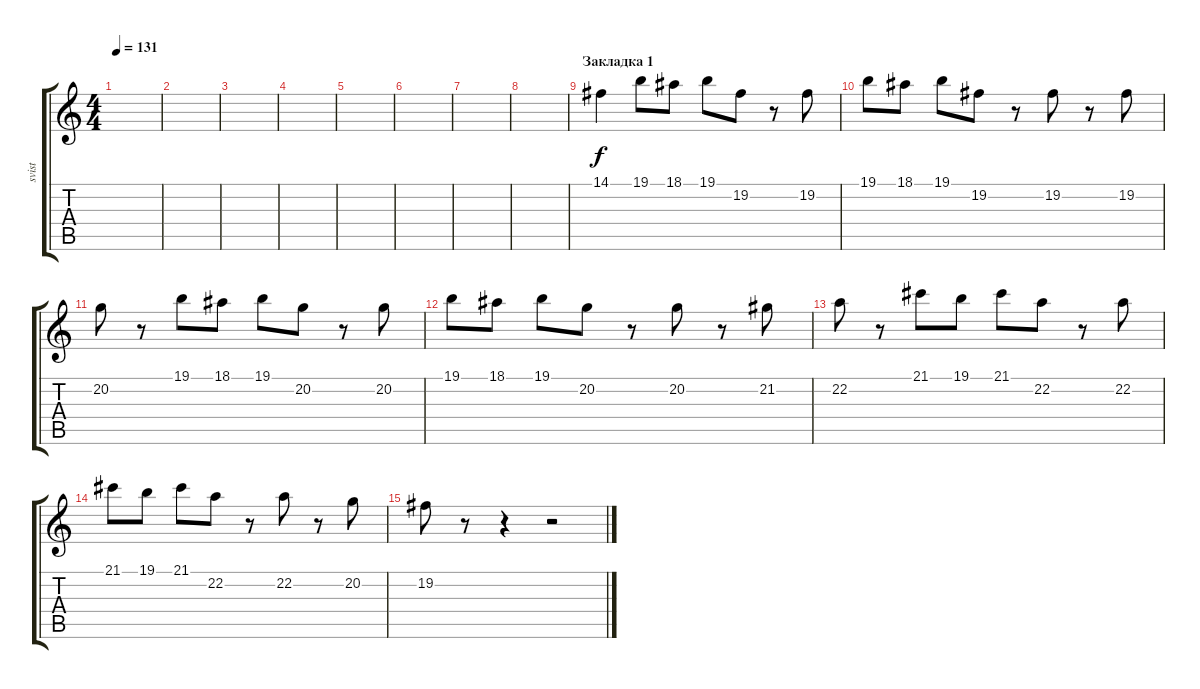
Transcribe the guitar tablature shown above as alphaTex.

\track ("svist" "svist") {instrument panflute}
\staff {score tabs}
\tuning (E4 B3 G3 D3 A2 E2) {hide}
\ts (4 4)
\tempo 131
\clef g2
\ks c
|
|
|
|
|
|
|
|
\section ("" "Закладка 1")
14.1.4 19.1.8 18.1.8 19.1.8 19.2.8 r.8 19.2.8 |
19.1.8 18.1.8 19.1.8 19.2.8 r.8 19.2.8 r.8 19.2.8 |
20.2.8 r.8 19.1.8 18.1.8 19.1.8 20.2.8 r.8 20.2.8 |
19.1.8 18.1.8 19.1.8 20.2.8 r.8 20.2.8 r.8 21.2.8 |
22.2.8 r.8 21.1.8 19.1.8 21.1.8 22.2.8 r.8 22.2.8 |
21.1.8 19.1.8 21.1.8 22.2.8 r.8 22.2.8 r.8 20.2.8 |
19.2.8 r.8 r.4 r.2
